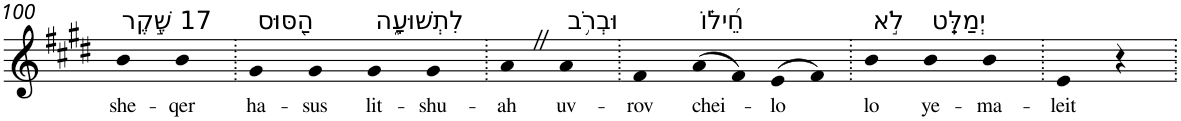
**kern	**text
*part1	*part1
*staff1	*staff1
*I"Piano	*
*I'Pno	*
!!LO:PB:g=z
*clefG2	*
*k[f#c#g#d#]	*
*E:	*
=100	=100
!LO:TX:a:t=17 שֶׁ֣קֶר	!
!	!LO:LY:b
4b	she-
!	!LO:LY:b
4b	-qer
=101.	=101.
!LO:TX:a:t=הַ֭סּוּס	!
!	!LO:LY:b
4g#	ha-
!	!LO:LY:b
4g#	-sus
!LO:TX:a:t=לִתְשׁוּעָ֑ה	!
!	!LO:LY:b
4g#	lit-
!	!LO:LY:b
4g#	-shu-
=102.	=102.
!	!LO:LY:b
4aZ	-ah
!LO:TX:a:t=וּבְרֹ֥ב	!
!	!LO:LY:b
4a	uv-
=103.	=103.
!	!LO:LY:b
4f#	-rov
!LO:TX:a:t=חֵ֝יל֗וֹ	!
!	!LO:LY:b
(>8a	chei-
8f#)	.
!	!LO:LY:b
(>8e	-lo
8f#)	.
=104.	=104.
!LO:TX:a:t=לֹ֣א	!
!	!LO:LY:b
4b	lo
!LO:TX:a:t=יְמַלֵּֽט	!
!	!LO:LY:b
4b	ye-
!	!LO:LY:b
4b	-ma-
=105.	=105.
!	!LO:LY:b
4e	-leit
4r	.
=.	=.
*-	*-
